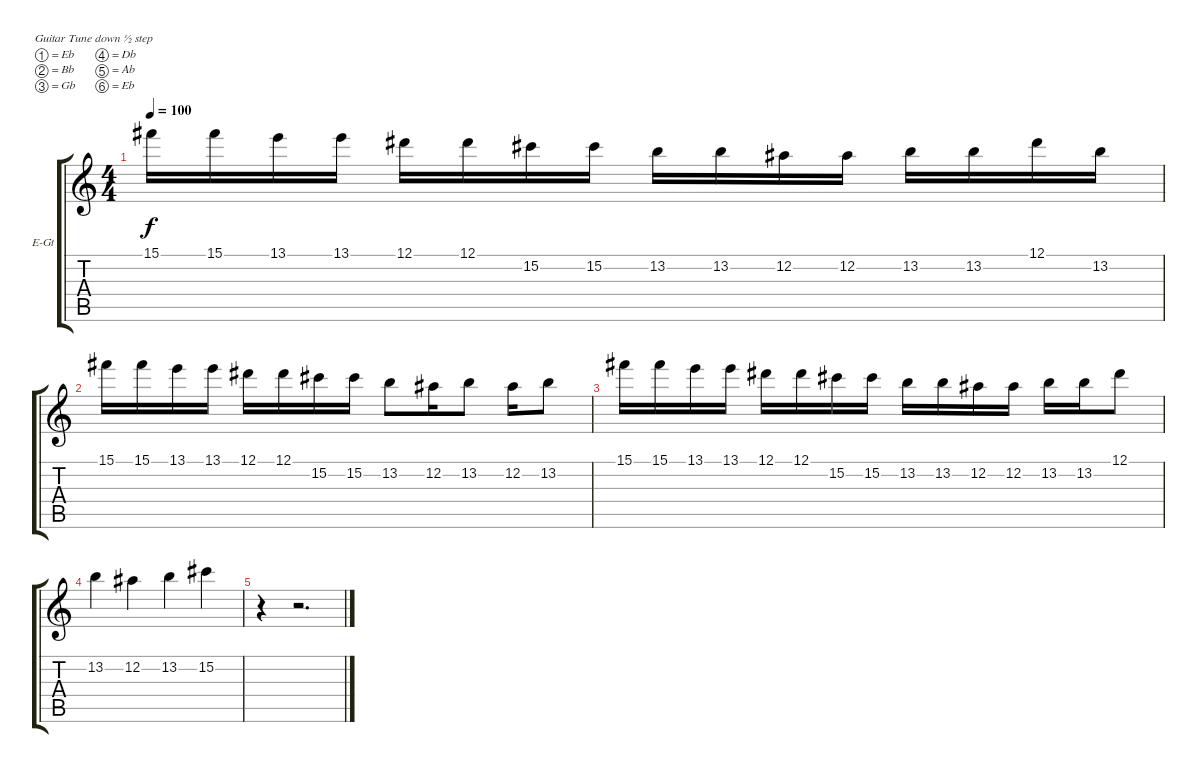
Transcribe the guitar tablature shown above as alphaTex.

\bracketExtendMode groupsimilarinstruments
\firstSystemTrackNameOrientation horizontal
\otherSystemsTrackNameOrientation horizontal
\track ("Electric Guitar2" "E-Gt") {instrument distortionguitar}
\staff {score tabs}
\tuning (Eb4 Bb3 Gb3 Db3 Ab2 Eb2)
\ts (4 4)
\tempo 100
\clef g2
\ks c
15.1.16{dy f} 15.1.16 13.1.16 13.1.16 12.1.16 12.1.16 15.2.16 15.2.16 13.2.16 13.2.16 12.2.16 12.2.16 13.2.16 13.2.16 12.1.16 13.2.16 |
15.1.16 15.1.16 13.1.16 13.1.16 12.1.16 12.1.16 15.2.16 15.2.16 13.2.8 12.2.16 13.2.8 12.2.16 13.2.8 |
15.1.16 15.1.16 13.1.16 13.1.16 12.1.16 12.1.16 15.2.16 15.2.16 13.2.16 13.2.16 12.2.16 12.2.16 13.2.16 13.2.16 12.1.8 |
13.2.4 12.2.4 13.2.4 15.2.4 |
r.4 r.2{d}
